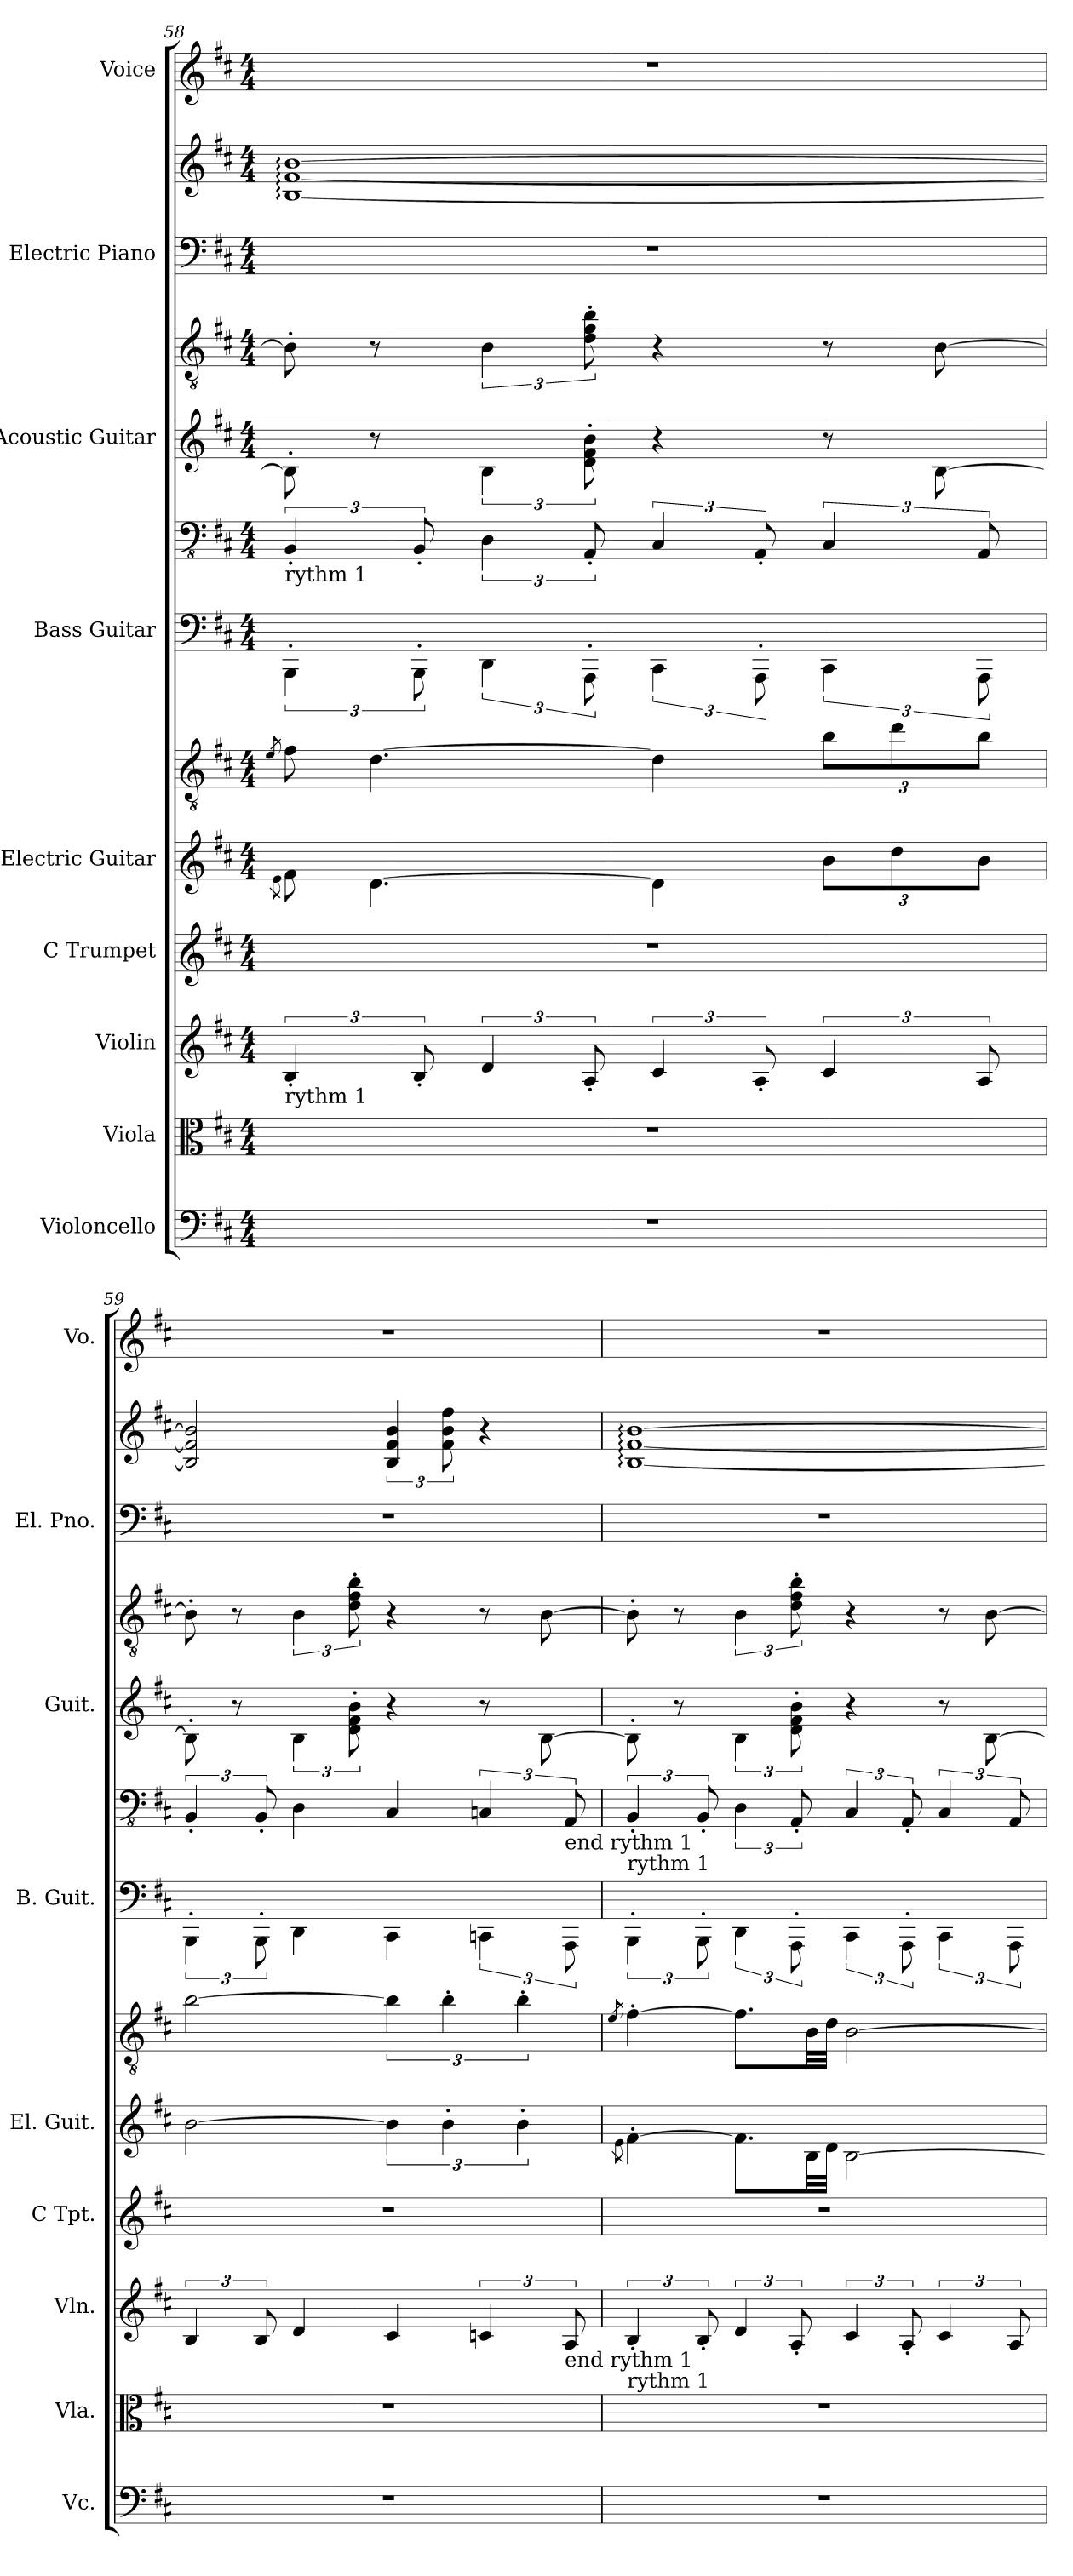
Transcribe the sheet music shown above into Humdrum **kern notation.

**kern	**kern	**kern	**kern	**kern	**kern	**kern	**kern	**kern	**kern	**kern	**kern	**kern
*part9	*part8	*part7	*part6	*part5	*part5	*part4	*part4	*part3	*part3	*part2	*part2	*part1
*staff13	*staff12	*staff11	*staff10	*staff9	*staff8	*staff7	*staff6	*staff5	*staff4	*staff3	*staff2	*staff1
*I"Violoncello	*I"Viola	*I"Violin	*I"C Trumpet	*I"Electric Guitar	*	*I"Bass Guitar	*	*I"Acoustic Guitar	*	*I"Electric Piano	*	*I"Voice
*I'Vc.	*I'Vla.	*I'Vln.	*I'C Tpt.	*I'El. Guit.	*	*I'B. Guit.	*	*I'Guit.	*	*I'El. Pno.	*	*I'Vo.
*clefF4	*clefC3	*clefG2	*clefG2	*	*clefGv2	*	*clefFv4	*	*clefGv2	*clefF4	*clefG2	*clefG2
*k[f#c#]	*k[f#c#]	*k[f#c#]	*k[f#c#]	*k[f#c#]	*k[f#c#]	*k[f#c#]	*k[f#c#]	*k[f#c#]	*k[f#c#]	*k[f#c#]	*k[f#c#]	*k[f#c#]
*M4/4	*M4/4	*M4/4	*M4/4	*M4/4	*M4/4	*M4/4	*M4/4	*M4/4	*M4/4	*M4/4	*M4/4	*M4/4
=58	=58	=58	=58	=58	=58	=58	=58	=58	=58	=58	=58	=58
.	.	.	.	8qe\	8qe/	.	.	.	.	.	.	.
!	!	!	!	!	!	!	!LO:TX:b:t=rythm 1	!	!	!	!	!
!	!	!LO:TX:b:t=rythm 1	!	!	!	!	!	!	!	!	!	!
1r	1r	6B'/	1r	8f#\	8f#\	6BBB'\	6BBB'/	8B'\]	8B'\]	1r	[1B: [1f#: [1b:	1r
.	.	.	.	[4.d\	[4.d\	.	.	8r	8r	.	.	.
.	.	12B'/	.	.	.	12BBB'\	12BBB'/	.	.	.	.	.
.	.	6d/	.	.	.	6DD\	6DD\	6B\	6B\	.	.	.
.	.	12A'/	.	.	.	12AAA'\	12AAA'/	12d\' 12f#\' 12b\'	12d\' 12f#\' 12b\'	.	.	.
.	.	6c#/	.	4d\]	4d\]	6CC#\	6CC#/	4r	4r	.	.	.
.	.	12A'/	.	.	.	12AAA'\	12AAA'/	.	.	.	.	.
*	*	*	*	*Xbrackettup	*Xbrackettup	*	*	*	*	*	*	*
.	.	6c#/	.	12b\L	12b\L	6CC#\	6CC#/	8r	8r	.	.	.
.	.	.	.	12dd\	12dd\	.	.	.	.	.	.	.
.	.	.	.	.	.	.	.	[8B\	[8B\	.	.	.
.	.	12A/	.	12b\J	12b\J	12AAA\	12AAA/	.	.	.	.	.
!!LO:PB:g=z
=59	=59	=59	=59	=59	=59	=59	=59	=59	=59	=59	=59	=59
1r	1r	6B/	1r	[2b\	[2b\	6BBB'\	6BBB'/	8B'\]	8B'\]	1r	2B/] 2f#/] 2b/]	1r
.	.	.	.	.	.	.	.	8r	8r	.	.	.
.	.	12B/	.	.	.	12BBB'\	12BBB'/	.	.	.	.	.
.	.	4d/	.	.	.	4DD\	4DD\	6B\	6B\	.	.	.
.	.	.	.	.	.	.	.	12d\' 12f#\' 12b\'	12d\' 12f#\' 12b\'	.	.	.
*	*	*	*	*brackettup	*brackettup	*	*	*	*	*	*	*
.	.	4c#/	.	6b\]	6b\]	4CC#\	4CC#/	4r	4r	.	6B/ 6f#/ 6b/	.
.	.	.	.	6b'\	6b'\	.	.	.	.	.	12f#\ 12b\ 12ff#\	.
.	.	6cn/	.	.	.	6CCn\	6CCn/	8r	8r	.	4r	.
.	.	.	.	6b'\	6b'\	.	.	.	.	.	.	.
.	.	.	.	.	.	.	.	[8B\	[8B\	.	.	.
!	!	!	!	!	!	!	!LO:TX:b:t=end rythm 1	!	!	!	!	!
!	!	!LO:TX:b:t=end rythm 1	!	!	!	!	!	!	!	!	!	!
.	.	12A/	.	.	.	12AAA\	12AAA/	.	.	.	.	.
=60	=60	=60	=60	=60	=60	=60	=60	=60	=60	=60	=60	=60
.	.	.	.	8qe\	8qe/	.	.	.	.	.	.	.
!	!	!	!	!	!	!	!LO:TX:b:t=rythm 1	!	!	!	!	!
!	!	!LO:TX:b:t=rythm 1	!	!	!	!	!	!	!	!	!	!
1r	1r	6B'/	1r	[4f#'\	[4f#'\	6BBB'\	6BBB'/	8B'\]	8B'\]	1r	[1B: [1f#: [1b:	1r
.	.	.	.	.	.	.	.	8r	8r	.	.	.
.	.	12B'/	.	.	.	12BBB'\	12BBB'/	.	.	.	.	.
.	.	6d/	.	8.f#\L]	8.f#\L]	6DD\	6DD\	6B\	6B\	.	.	.
.	.	12A'/	.	.	.	12AAA'\	12AAA'/	12d\' 12f#\' 12b\'	12d\' 12f#\' 12b\'	.	.	.
.	.	.	.	32B\LL	32B\LL	.	.	.	.	.	.	.
.	.	.	.	32d\JJJ	32d\JJJ	.	.	.	.	.	.	.
.	.	6c#/	.	[2B\	[2B\	6CC#\	6CC#/	4r	4r	.	.	.
.	.	12A'/	.	.	.	12AAA'\	12AAA'/	.	.	.	.	.
.	.	6c#/	.	.	.	6CC#\	6CC#/	8r	8r	.	.	.
.	.	.	.	.	.	.	.	[8B\	[8B\	.	.	.
.	.	12A/	.	.	.	12AAA\	12AAA/	.	.	.	.	.
=	=	=	=	=	=	=	=	=	=	=	=	=
*-	*-	*-	*-	*-	*-	*-	*-	*-	*-	*-	*-	*-
